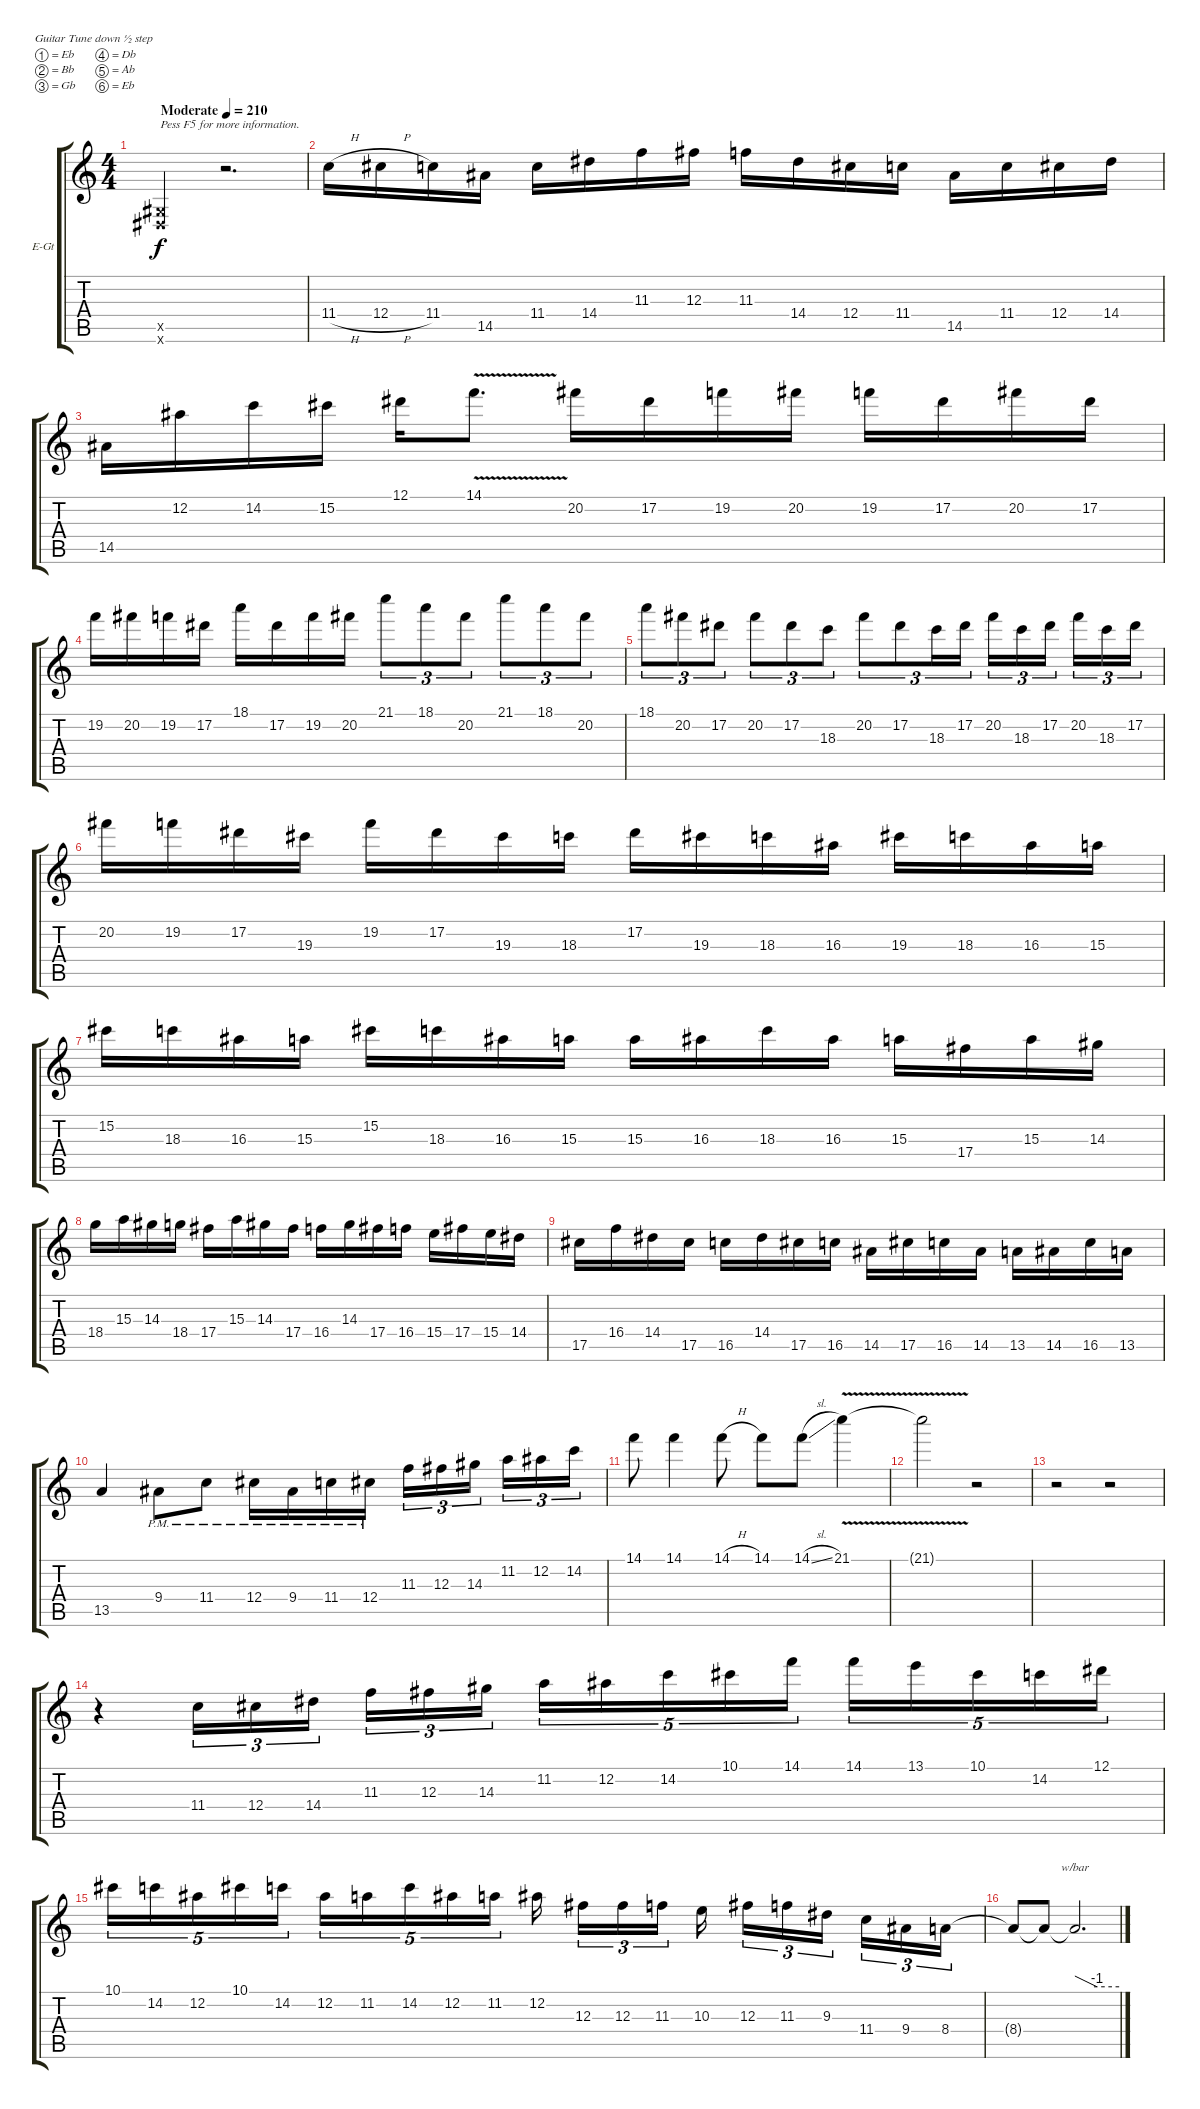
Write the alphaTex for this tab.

\bracketExtendMode groupsimilarinstruments
\firstSystemTrackNameOrientation horizontal
\otherSystemsTrackNameOrientation horizontal
\track ("Malmsteen Líder" "E-Gt") {instrument distortionguitar}
\staff {score tabs}
\tuning (Eb4 Bb3 Gb3 Db3 Ab2 Eb2)
\ts (4 4)
\beaming (8 2 2 2 2)
\tempo (210 "Moderate")
\clef g2
\ks c
(0.5{x} 0.6{x}).4{txt "Pess F5 for more information." dy f instrument distortionguitar} r.2{d} |
11.4{h}.16 12.4{h}.16 11.4.16 14.5.16 11.4.16 14.4.16 11.3.16 12.3.16 11.3.16 14.4.16 12.4.16 11.4.16 14.5.16 11.4.16 12.4.16 14.4.16 |
14.5.16 12.2.16 14.2.16 15.2.16 12.1.16 14.1{v}.8{d} 20.2.16 17.2.16 19.2.16 20.2.16 19.2.16 17.2.16 20.2.16 17.2.16 |
19.2.16 20.2.16 19.2.16 17.2.16 18.1.16 17.2.16 19.2.16 20.2.16 21.1.8{tu (3 2)} 18.1.8{tu (3 2)} 20.2.8{tu (3 2)} 21.1.8{tu (3 2)} 18.1.8{tu (3 2)} 20.2.8{tu (3 2)} |
18.1.8{tu (3 2)} 20.2.8{tu (3 2)} 17.2.8{tu (3 2)} 20.2.8{tu (3 2)} 17.2.8{tu (3 2)} 18.3.8{tu (3 2)} 20.2.8{tu (3 2)} 17.2.8{tu (3 2)} 18.3.16{tu (3 2)} 17.2.16{tu (3 2)} 20.2.16{tu (3 2)} 18.3.16{tu (3 2)} 17.2.16{tu (3 2)} 20.2.16{tu (3 2)} 18.3.16{tu (3 2)} 17.2.16{tu (3 2)} |
20.2.16 19.2.16 17.2.16 19.3.16 19.2.16 17.2.16 19.3.16 18.3.16 17.2.16 19.3.16 18.3.16 16.3.16 19.3.16 18.3.16 16.3.16 15.3.16 |
15.2.16 18.3.16 16.3.16 15.3.16 15.2.16 18.3.16 16.3.16 15.3.16 15.3.16 16.3.16 18.3.16 16.3.16 15.3.16 17.4.16 15.3.16 14.3.16 |
18.4.16 15.3.16 14.3.16 18.4.16 17.4.16 15.3.16 14.3.16 17.4.16 16.4.16 14.3.16 17.4.16 16.4.16 15.4.16 17.4.16 15.4.16 14.4.16 |
17.5.16 16.4.16 14.4.16 17.5.16 16.5.16 14.4.16 17.5.16 16.5.16 14.5.16 17.5.16 16.5.16 14.5.16 13.5.16 14.5.16 16.5.16 13.5.16 |
13.5.4 9.4{pm}.8 11.4{pm}.8 12.4{pm}.16 9.4{pm}.16 11.4{pm}.16 12.4{pm}.16 11.3.16{tu (3 2)} 12.3.16{tu (3 2)} 14.3.16{tu (3 2)} 11.2.16{tu (3 2)} 12.2.16{tu (3 2)} 14.2.16{tu (3 2)} |
14.1.8 14.1.4 14.1{h}.8 14.1.8 14.1{sl}.8 21.1{v}.4 |
21.1{v t}.2 r.2 |
r.2 r.2 |
r.4 11.4.16{tu (3 2)} 12.4.16{tu (3 2)} 14.4.16{tu (3 2)} 11.3.16{tu (3 2)} 12.3.16{tu (3 2)} 14.3.16{tu (3 2)} 11.2.16{tu (5 4)} 12.2.16{tu (5 4)} 14.2.16{tu (5 4)} 10.1.16{tu (5 4)} 14.1.16{tu (5 4)} 14.1.16{tu (5 4)} 13.1.16{tu (5 4)} 10.1.16{tu (5 4)} 14.2.16{tu (5 4)} 12.1.16{tu (5 4)} |
10.1.16{tu (5 4)} 14.2.16{tu (5 4)} 12.2.16{tu (5 4)} 10.1.16{tu (5 4)} 14.2.16{tu (5 4)} 12.2.16{tu (5 4)} 11.2.16{tu (5 4)} 14.2.16{tu (5 4)} 12.2.16{tu (5 4)} 11.2.16{tu (5 4)} 12.2.16 12.3.16{tu (3 2)} 12.3.16{tu (3 2)} 11.3.16{tu (3 2)} 10.3.16 12.3.16{tu (3 2)} 11.3.16{tu (3 2)} 9.3.16{tu (3 2)} 11.4.16{tu (3 2)} 9.4.16{tu (3 2)} 8.4.16{tu (3 2)} |
8.4{t}.8 8.4{t}.8 8.4{t}.2{d tbe (custom default 0 0 30 -4 60 -4)}
